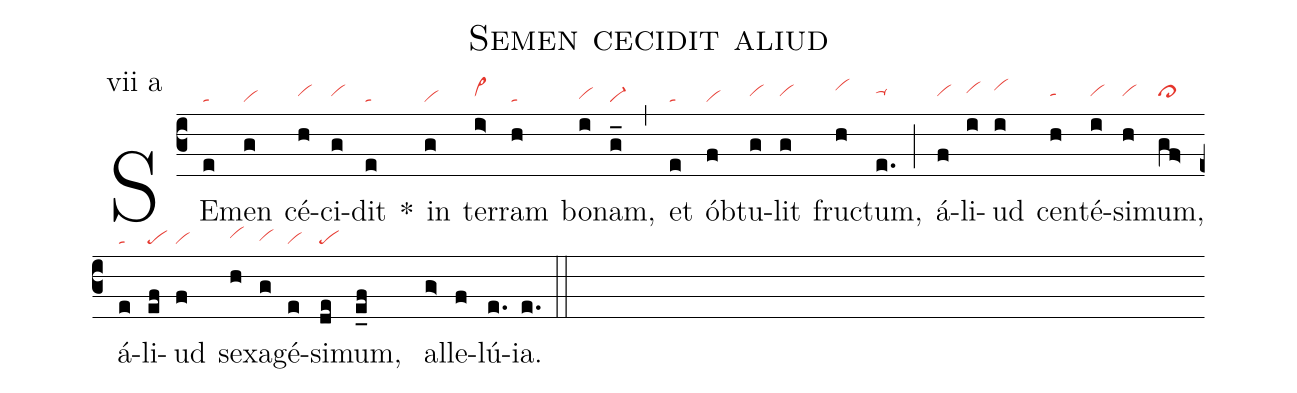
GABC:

name: Semen cecidit aliud;
annotation: vii a;
mode: 7;
nabc-lines: 1;
%%
(c3)
SE(e|ta)men(g|vi) cé(h|vihh)ci(g|vihh)dit(e|ta) *()
in(g|vi) ter(i>|vi>hh)ram(h|ta) bo(i|vihg)nam,(g_|vi-) (,)
et(e|ta) ób(f|vi)tu(g|vihh)lit(g|vihh) fru(h|vihj)ctum,(e.|ta-hi) (;)
á(f|vihh)li(i|vihi)ud(i|vihj) cen(h|tahh)té(i|vihh)si(h|vihh)mum,(gf>|cl>hh) á(e|ta)li(ef|pe)ud(f|vi) se(h|vihh)xa(g|vihg)gé(e|vi)si(de|pe)mum, (e_f) al(g>)le(f)lú(e.)ia.(e.) (::)
